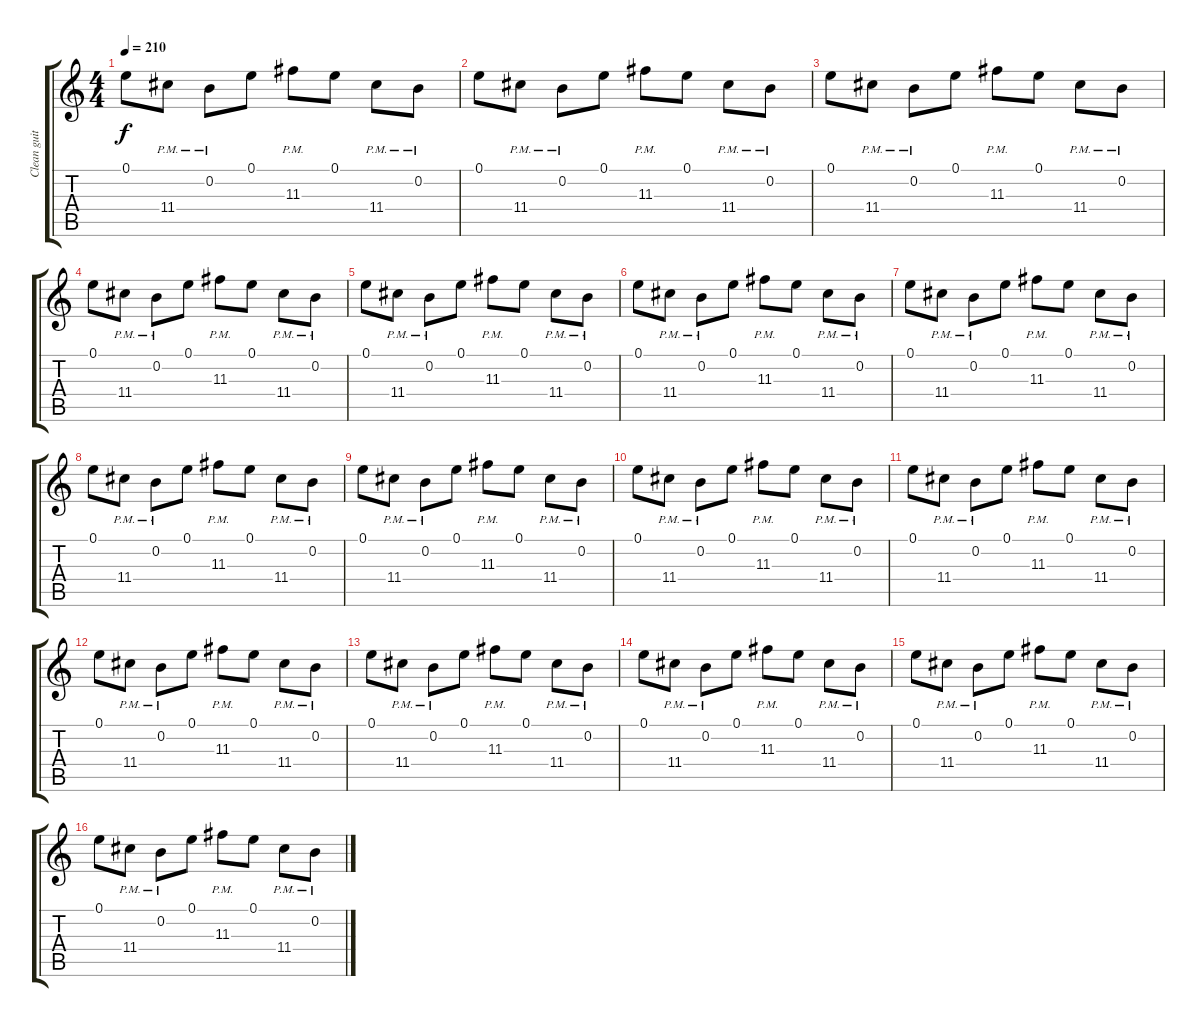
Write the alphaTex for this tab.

\track ("Clean guitar" "Clean guit") {instrument electricguitarclean}
\staff {score tabs}
\tuning (E4 B3 G3 D3 A2 E2) {hide}
\ts (4 4)
\tempo 210
\clef g2
\ks c
0.1.8{dy f} 11.4{pm}.8 0.2{pm}.8 0.1.8 11.3{pm}.8 0.1.8 11.4{pm}.8 0.2{pm}.8 |
0.1.8 11.4{pm}.8 0.2{pm}.8 0.1.8 11.3{pm}.8 0.1.8 11.4{pm}.8 0.2{pm}.8 |
0.1.8 11.4{pm}.8 0.2{pm}.8 0.1.8 11.3{pm}.8 0.1.8 11.4{pm}.8 0.2{pm}.8 |
0.1.8 11.4{pm}.8 0.2{pm}.8 0.1.8 11.3{pm}.8 0.1.8 11.4{pm}.8 0.2{pm}.8 |
0.1.8 11.4{pm}.8 0.2{pm}.8 0.1.8 11.3{pm}.8 0.1.8 11.4{pm}.8 0.2{pm}.8 |
0.1.8 11.4{pm}.8 0.2{pm}.8 0.1.8 11.3{pm}.8 0.1.8 11.4{pm}.8 0.2{pm}.8 |
0.1.8 11.4{pm}.8 0.2{pm}.8 0.1.8 11.3{pm}.8 0.1.8 11.4{pm}.8 0.2{pm}.8 |
0.1.8 11.4{pm}.8 0.2{pm}.8 0.1.8 11.3{pm}.8 0.1.8 11.4{pm}.8 0.2{pm}.8 |
0.1.8 11.4{pm}.8 0.2{pm}.8 0.1.8 11.3{pm}.8 0.1.8 11.4{pm}.8 0.2{pm}.8 |
0.1.8 11.4{pm}.8 0.2{pm}.8 0.1.8 11.3{pm}.8 0.1.8 11.4{pm}.8 0.2{pm}.8 |
0.1.8 11.4{pm}.8 0.2{pm}.8 0.1.8 11.3{pm}.8 0.1.8 11.4{pm}.8 0.2{pm}.8 |
0.1.8 11.4{pm}.8 0.2{pm}.8 0.1.8 11.3{pm}.8 0.1.8 11.4{pm}.8 0.2{pm}.8 |
0.1.8 11.4{pm}.8 0.2{pm}.8 0.1.8 11.3{pm}.8 0.1.8 11.4{pm}.8 0.2{pm}.8 |
0.1.8 11.4{pm}.8 0.2{pm}.8 0.1.8 11.3{pm}.8 0.1.8 11.4{pm}.8 0.2{pm}.8 |
0.1.8 11.4{pm}.8 0.2{pm}.8 0.1.8 11.3{pm}.8 0.1.8 11.4{pm}.8 0.2{pm}.8 |
0.1.8 11.4{pm}.8 0.2{pm}.8 0.1.8 11.3{pm}.8 0.1.8 11.4{pm}.8 0.2{pm}.8
